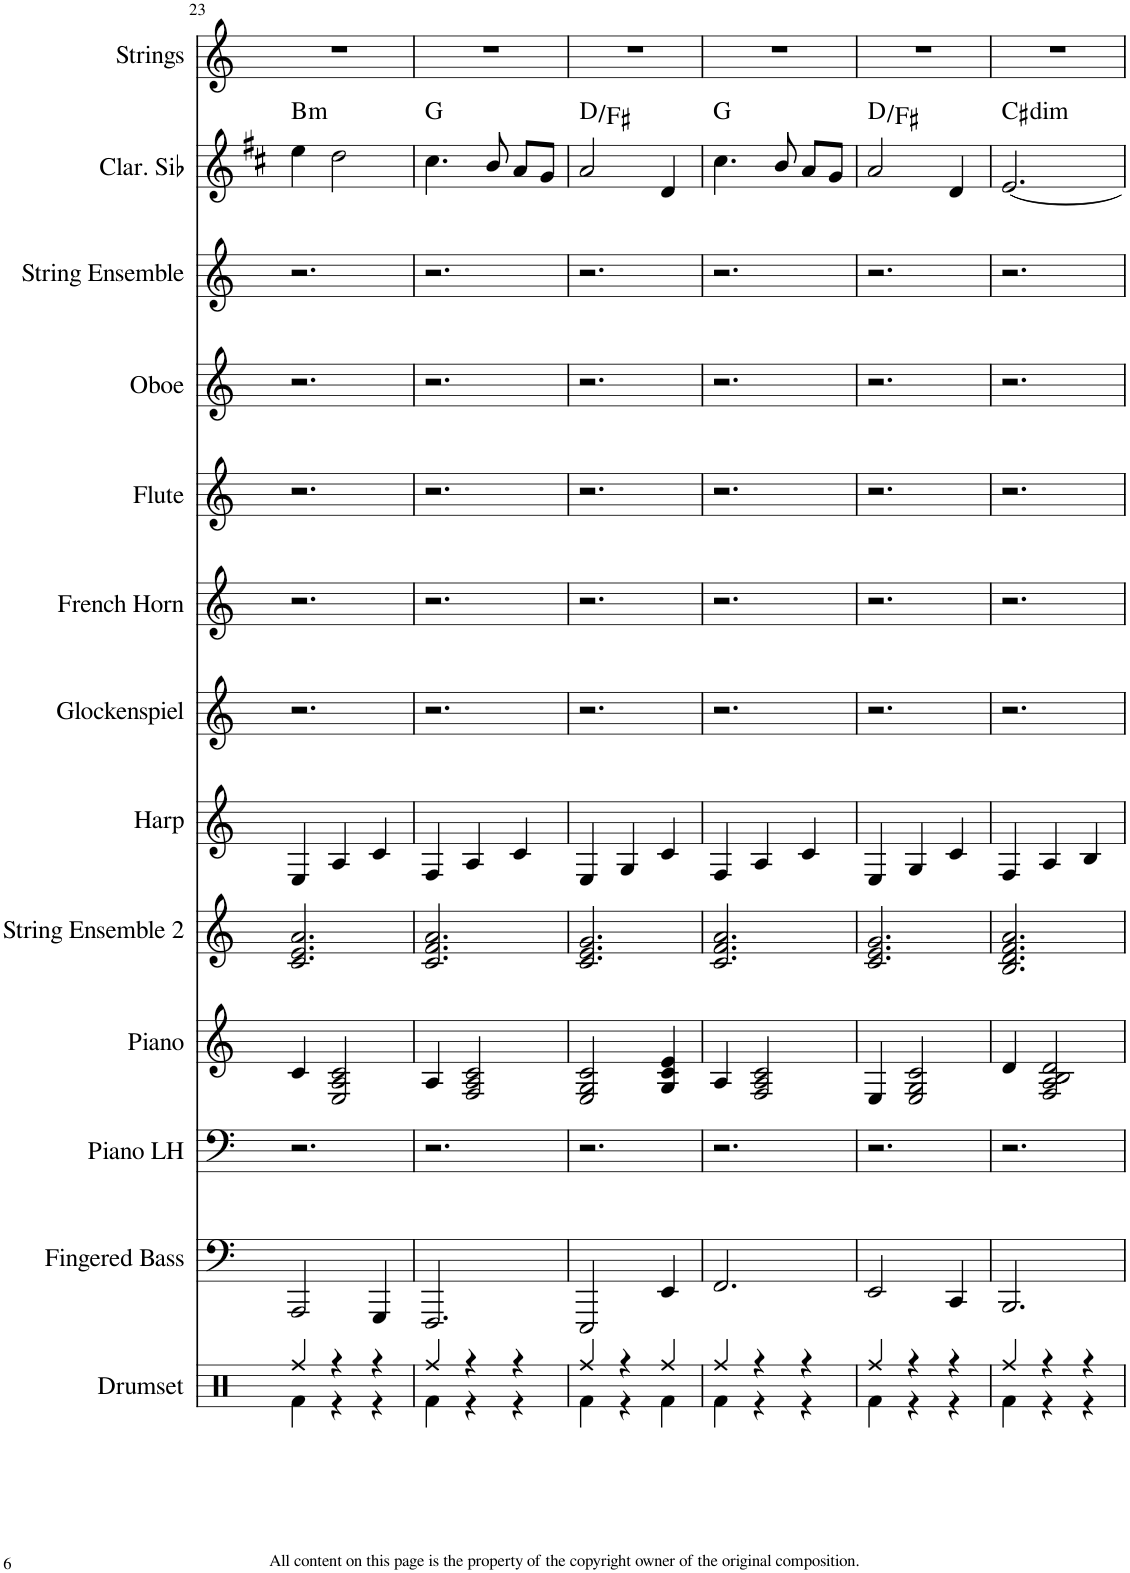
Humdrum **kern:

**kern	**kern	**kern	**kern	**kern	**kern	**kern	**kern	**kern	**kern	**kern	**kern	**harte	**kern
*part13	*part12	*part11	*part10	*part9	*part8	*part7	*part6	*part5	*part4	*part3	*part2	*part2	*part1
*staff13	*staff12	*staff11	*staff10	*staff9	*staff8	*staff7	*staff6	*staff5	*staff4	*staff3	*staff2	*	*staff1
*I"Drumset	*I"Fingered Bass	*I"Piano LH	*I"Piano	*I"String Ensemble 2	*I"Harp	*I"Glockenspiel	*I"French Horn	*I"Flute	*I"Oboe	*I"String Ensemble	*I"Clarinette en Sib	*	*I"Strings
*I'Drumset	*I'Fingered Bass	*I'Piano LH	*I'Piano	*I'String Ensemble 2	*I'Harp	*I'Glockenspiel	*I'French Horn	*I'Flute	*I'Oboe	*I'String Ensemble	*I'Clar. Sib	*	*I'Strings
!!LO:PB:g=z
*clefX	*clefF4	*clefF4	*clefG2	*clefG2	*clefG2	*clefG2	*clefG2	*clefG2	*clefG2	*clefG2	*clefG2	*	*clefG2
*	*Trd-7c-12	*	*	*	*	*Trd7c12	*Trd4c7	*	*	*	*Trd1c2	*	*
*k[]	*k[]	*k[]	*k[]	*k[]	*k[]	*k[]	*k[]	*k[]	*k[]	*k[]	*k[f#c#]	*	*k[]
*M3/4	*M3/4	*M3/4	*M3/4	*M3/4	*M3/4	*M3/4	*M3/4	*M3/4	*M3/4	*M3/4	*M3/4	*	*M3/4
=23	=23	=23	=23	=23	=23	=23	=23	=23	=23	=23	=23	=23	=23
*^	*	*	*	*	*	*	*	*	*	*	*	*	*
!	!	!	!	!	!	!	!	!	!	!	!	!	!LO:H:kt=m	!
4Rff/	4Rf\	2AAA/	2.r	4c/	2.c/ 2.e/ 2.a/	4E/	2.r	2.r	2.r	2.r	2.r	4ee\	B:min	2.r
4r	4r	.	.	2E/ 2A/ 2c/	.	4A/	.	.	.	.	.	2dd\	.	.
4r	4r	4GGG/	.	.	.	4c/	.	.	.	.	.	.	.	.
=24	=24	=24	=24	=24	=24	=24	=24	=24	=24	=24	=24	=24	=24	=24
4Rff/	4Rf\	2.FFF/	2.r	4A/	2.c/ 2.f/ 2.a/	4F/	2.r	2.r	2.r	2.r	2.r	4.cc#\	G:maj	2.r
4r	4r	.	.	2F/ 2A/ 2c/	.	4A/	.	.	.	.	.	.	.	.
.	.	.	.	.	.	.	.	.	.	.	.	8b/	.	.
4r	4r	.	.	.	.	4c/	.	.	.	.	.	8a/L	.	.
.	.	.	.	.	.	.	.	.	.	.	.	8g/J	.	.
=25	=25	=25	=25	=25	=25	=25	=25	=25	=25	=25	=25	=25	=25	=25
4Rff/	4Rf\	2EEE/	2.r	2E/ 2G/ 2c/	2.c/ 2.e/ 2.g/	4E/	2.r	2.r	2.r	2.r	2.r	2a/	D:maj/3	2.r
4r	4r	.	.	.	.	4G/	.	.	.	.	.	.	.	.
4Rff/	4Rf\	4EE/	.	4G/ 4c/ 4e/	.	4c/	.	.	.	.	.	4d/	.	.
=26	=26	=26	=26	=26	=26	=26	=26	=26	=26	=26	=26	=26	=26	=26
4Rff/	4Rf\	2.FF/	2.r	4A/	2.c/ 2.f/ 2.a/	4F/	2.r	2.r	2.r	2.r	2.r	4.cc#\	G:maj	2.r
4r	4r	.	.	2F/ 2A/ 2c/	.	4A/	.	.	.	.	.	.	.	.
.	.	.	.	.	.	.	.	.	.	.	.	8b/	.	.
4r	4r	.	.	.	.	4c/	.	.	.	.	.	8a/L	.	.
.	.	.	.	.	.	.	.	.	.	.	.	8g/J	.	.
=27	=27	=27	=27	=27	=27	=27	=27	=27	=27	=27	=27	=27	=27	=27
4Rff/	4Rf\	2EE/	2.r	4E/	2.c/ 2.e/ 2.g/	4E/	2.r	2.r	2.r	2.r	2.r	2a/	D:maj/3	2.r
4r	4r	.	.	2E/ 2G/ 2c/	.	4G/	.	.	.	.	.	.	.	.
4r	4r	4CC/	.	.	.	4c/	.	.	.	.	.	4d/	.	.
=28	=28	=28	=28	=28	=28	=28	=28	=28	=28	=28	=28	=28	=28	=28
!	!	!	!	!	!	!	!	!	!	!	!	!	!LO:H:kt=dim	!
4Rff/	4Rf\	2.BBB/	2.r	4d/	2.B/ 2.d/ 2.f/ 2.a/	4F/	2.r	2.r	2.r	2.r	2.r	[2.e/	C#:dim	2.r
4r	4r	.	.	2F/ 2A/ 2B/ 2d/	.	4A/	.	.	.	.	.	.	.	.
4r	4r	.	.	.	.	4B/	.	.	.	.	.	.	.	.
*v	*v	*	*	*	*	*	*	*	*	*	*	*	*	*
=	=	=	=	=	=	=	=	=	=	=	=	=	=
*-	*-	*-	*-	*-	*-	*-	*-	*-	*-	*-	*-	*-	*-
